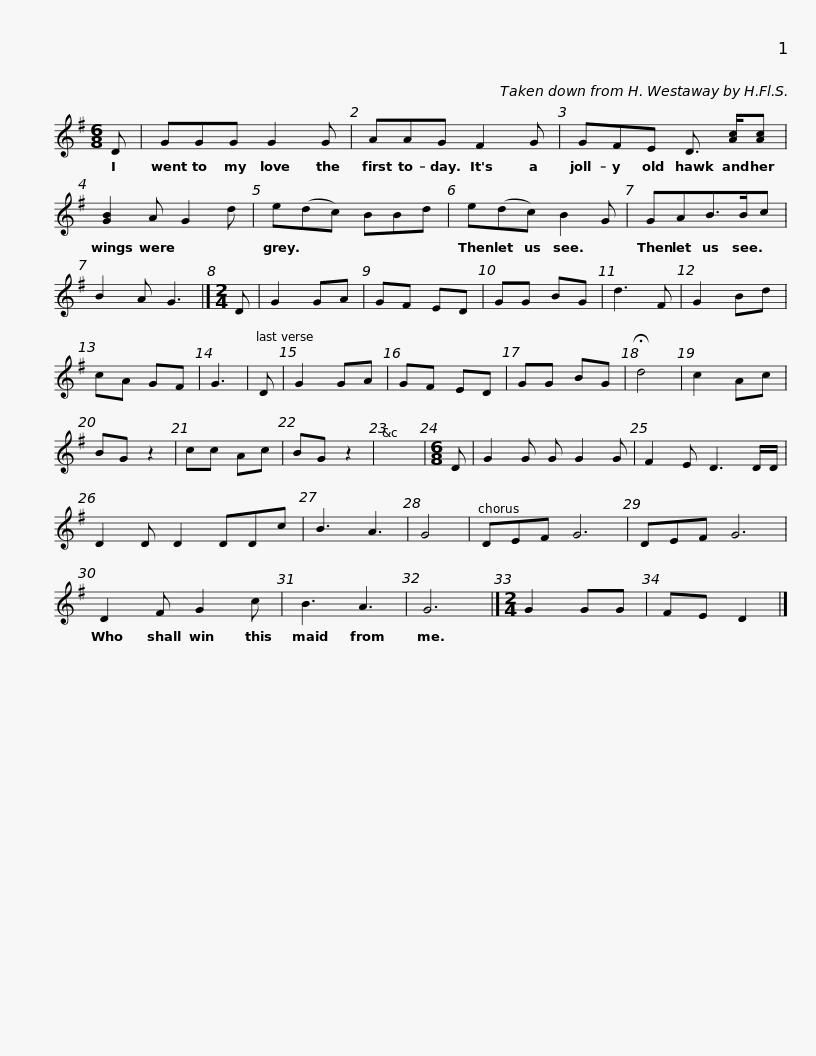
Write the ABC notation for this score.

X:1
L:1/8
M:6/8
I:linebreak $
K:G
V:1 treble
V:1
 D | GGG G2 G | AAG F2 G | GFE D3/2 [Ac]/[Ac] | [GB]2 A G2 d |$ %5
 e(dc) BBd | e(dc) B2 G | GAB>Bc | B2 A G3 |][M:2/4] D | %10
 G2 GA | GF ED | GG BG | d3 F |$ G2 Bd | %15
 cA GF | G3 |$ D | G2 GA | GF ED | %20
 GG BG | !fermata!d4 | c2 Ac | BG z2 | cc Ac | %25
 BG z2 | x4 |[M:6/8] D | G2 G G G2 G |$ F2 E D3 D/D/ | %30
 D2 D D2 DDc | B3 A3 |$ G4 | DEF G6 | DEF G6 | %35
 D2 F G2 c | B3 A3 | G6 |]$[M:2/4] G2 GG | FE D2 |] %40
